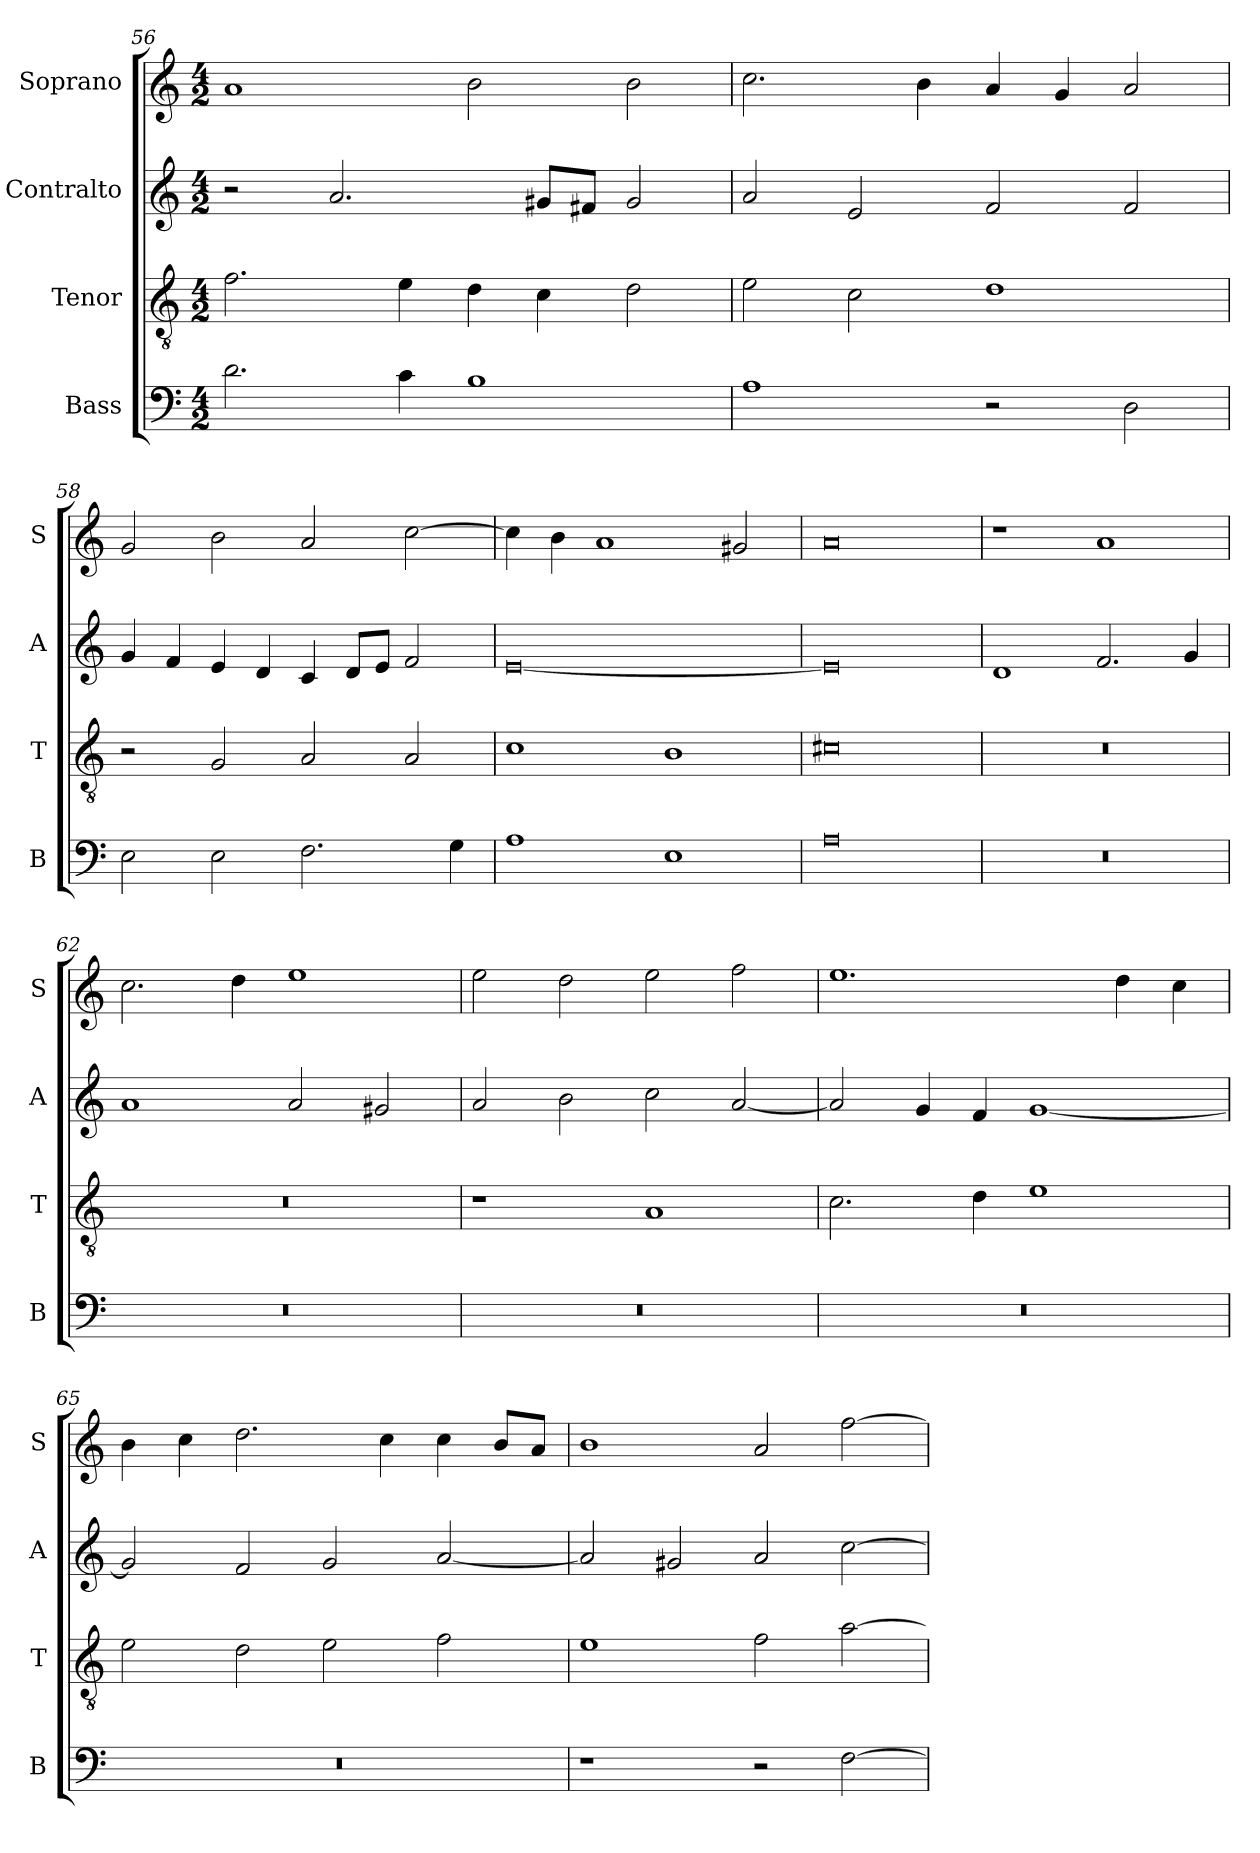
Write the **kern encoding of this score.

**kern	**kern	**kern	**kern
*part4	*part3	*part2	*part1
*staff4	*staff3	*staff2	*staff1
*I"Bass	*I"Tenor	*I"Contralto	*I"Soprano
*I'B	*I'T	*I'A	*I'S
*clefF4	*clefGv2	*clefG2	*clefG2
*k[]	*k[]	*k[]	*k[]
*D:dor	*D:dor	*D:dor	*D:dor
*M4/2	*M4/2	*M4/2	*M4/2
=56	=56	=56	=56
2.d	2.f	2r	1a
.	.	2.a	.
4c	4e	.	.
1B	4d	.	2b
.	4c	8g#X/L	.
.	.	8f#X/J	.
.	2d	2g#	2b
=57	=57	=57	=57
1A	2e	2a	2.cc
.	2c	2e	.
.	.	.	4b
2r	1d	2f	4a
.	.	.	4g
2D	.	2f	2a
=58	=58	=58	=58
2E	2r	4g	2g
.	.	4f	.
2E	2G	4e	2b
.	.	4d	.
2.F	2A	4c	2a
.	.	8d/L	.
.	.	8e/J	.
.	2A	2f	[2cc
4G	.	.	.
=59	=59	=59	=59
1A	1c	[0e	4cc]
.	.	.	4b
.	.	.	1a
1E	1B	.	.
.	.	.	2g#X
=60	=60	=60	=60
0A	0c#X	0e]	0a
=61	=61	=61	=61
0r	0r	1d	1r
.	.	2.f	1a
.	.	4g	.
=62	=62	=62	=62
0r	0r	1a	2.cc
.	.	.	4dd
.	.	2a	1ee
.	.	2g#X	.
=63	=63	=63	=63
0r	1r	2a	2ee
.	.	2b	2dd
.	1A	2cc	2ee
.	.	[2a	2ff
=64	=64	=64	=64
0r	2.c	2a]	1.ee
.	.	4g	.
.	4d	4f	.
.	1e	[1g	.
.	.	.	4dd
.	.	.	4cc
=65	=65	=65	=65
0r	2e	2g]	4b
.	.	.	4cc
.	2d	2f	2.dd
.	2e	2g	.
.	.	.	4cc
.	2f	[2a	4cc
.	.	.	8b/L
.	.	.	8a/J
=66	=66	=66	=66
1r	1e	2a]	1b
.	.	2g#X	.
2r	2f	2a	2a
[2F	[2a	[2cc	[2ff
=	=	=	=
*-	*-	*-	*-
